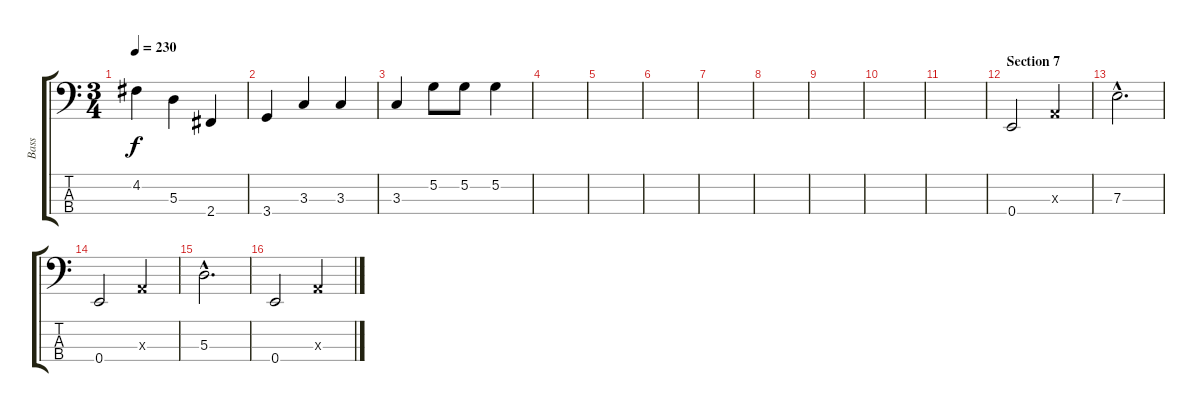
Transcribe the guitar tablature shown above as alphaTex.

\track ("Bass" "Bass") {instrument acousticbass}
\staff {score tabs}
\tuning (G2 D2 A1 E1) {hide}
\ts (3 4)
\tempo 230
\clef f4
\ks c
4.2.4{dy f} 5.3.4 2.4.4 |
3.4.4 3.3.4 3.3.4 |
3.3.4 5.2.8 5.2.8 5.2.4 |
|
|
|
|
|
|
|
|
\section ("" "Section 7")
0.4.2 0.3{x}.4 |
7.3{hac}.2{d} |
0.4.2 0.3{x}.4 |
5.3{hac}.2{d} |
0.4.2 0.3{x}.4
